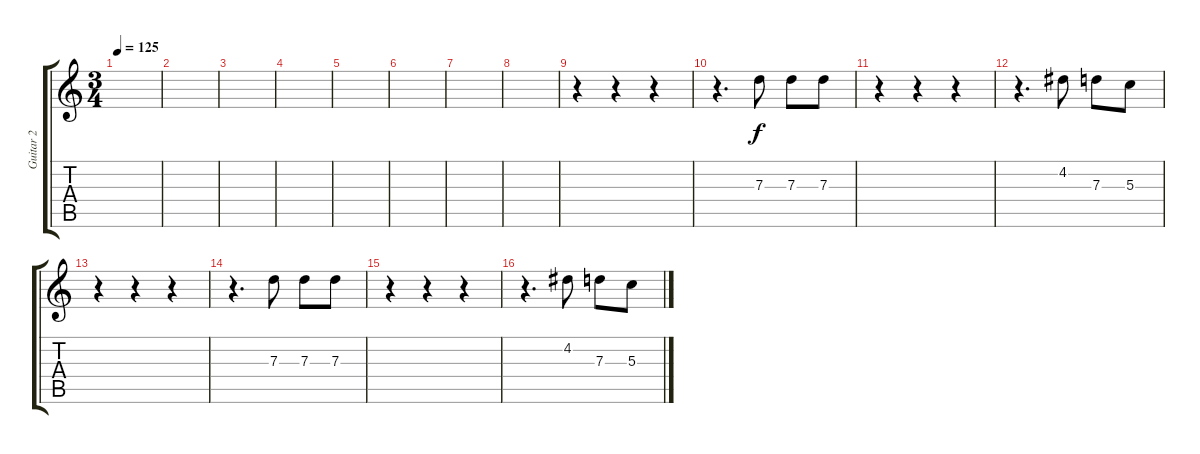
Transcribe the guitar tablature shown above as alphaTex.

\track ("Guitar 2" "Guitar 2") {instrument electricguitarjazz}
\staff {score tabs}
\tuning (E4 B3 G3 D3 A2 E2) {hide}
\ts (3 4)
\tempo 125
\clef g2
\ks c
|
|
|
|
|
|
|
|
r.4 r.4 r.4 |
r.4{d} 7.3.8 7.3.8 7.3.8 |
r.4 r.4 r.4 |
r.4{d} 4.2.8 7.3.8 5.3.8 |
r.4 r.4 r.4 |
r.4{d} 7.3.8 7.3.8 7.3.8 |
r.4 r.4 r.4 |
r.4{d} 4.2.8 7.3.8 5.3.8
